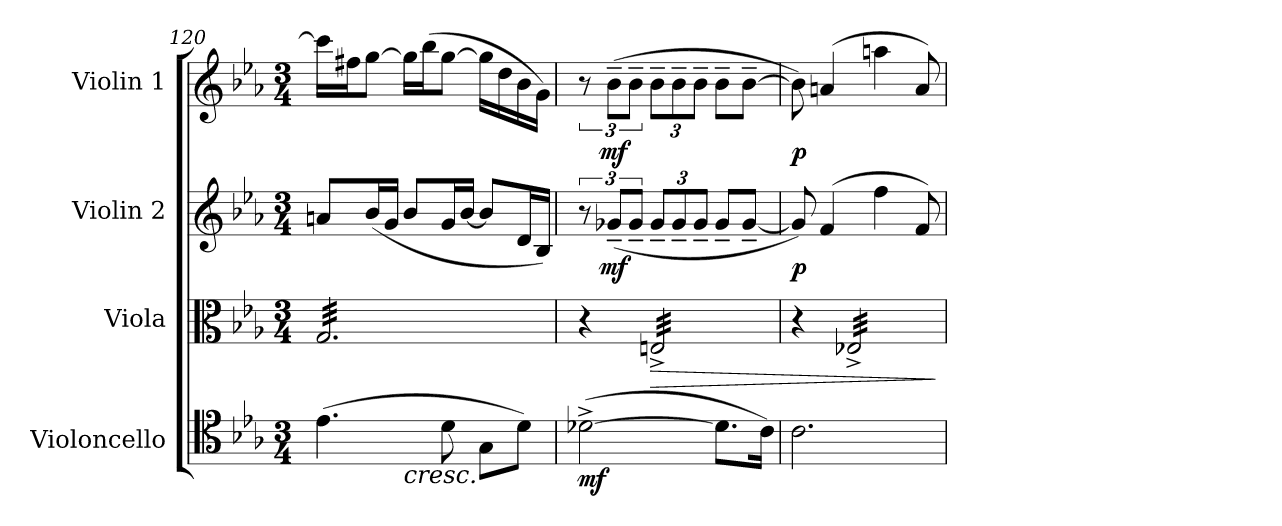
**kern	**dynam	**kern	**dynam	**kern	**dynam	**kern	**dynam
*part4	*part4	*part3	*part3	*part2	*part2	*part1	*part1
*staff4	*staff4	*staff3	*staff3	*staff2	*staff2	*staff1	*staff1
*I"Violoncello	*	*I"Viola	*	*I"Violin 2	*	*I"Violin 1	*
*I'Vc	*	*I'Vla	*	*I'Vln	*	*I'Vln	*
*clefC4	*	*clefC3	*	*clefG2	*	*clefG2	*
*k[b-e-a-]	*	*k[b-e-a-]	*	*k[b-e-a-]	*	*k[b-e-a-]	*
*M3/4	*	*M3/4	*	*M3/4	*	*M3/4	*
=120	=120	=120	=120	=120	=120	=120	=120
*^	*	*	*	*	*	*	*
*	*	*	*tremolo	*	*	*	*	*
(4.e-\	4ryy	.	32G/LLL	.	8an/L	.	16ccc\LL]	.
.	.	.	32G/	.	.	.	.	.
.	.	.	32G/	.	.	.	16ff#X\J	.
.	.	.	32G/	.	.	.	.	.
.	.	.	32G/	.	(16b-/L	.	[8gg\J	.
.	.	.	32G/	.	.	.	.	.
.	.	.	32G/	.	16g/JJ	.	.	.
.	.	.	32G/	.	.	.	.	.
!	!	!LO:HP:b	!	!	!	!	!	!
.	4ryy	<	32G/	.	8b-/L	.	16gg\LL]	.
.	.	.	32G/	.	.	.	.	.
.	.	.	32G/	.	.	.	(16bb-\J	.
.	.	.	32G/	.	.	.	.	.
8d\	.	.	32G/	.	16g/L	.	[8gg\J	.
.	.	.	32G/	.	.	.	.	.
.	.	.	32G/	.	[16b-/JJ	.	.	.
.	.	.	32G/	.	.	.	.	.
8G\L	4ryy	.	32G/	.	8b-/L]	.	16gg\LL]	.
.	.	.	32G/	.	.	.	.	.
.	.	.	32G/	.	.	.	16dd\	.
.	.	.	32G/	.	.	.	.	.
8d\J)	.	.	32G/	.	16d/L	.	16b-\	.
.	.	.	32G/	.	.	.	.	.
.	.	.	32G/	.	16B-/JJ)	.	16g\JJ)	.
.	.	.	32G/JJJ	.	.	.	.	.
*v	*v	*	*	*	*	*	*	*
=121	=121	=121	=121	=121	=121	=121	=121
!	!LO:DY:b	!	!	!	!	!	!
([2d-X^\	mf	4r	.	12r	.	12r	.
!	!	!	!	!	!LO:DY:b	!	!LO:DY:b
.	.	.	.	(12g-X~/L	mf	(12b-~\L	mf
.	.	.	.	12g-~/J	.	12b-~\J	.
!	!	!	!LO:HP:b	!	!	!	!
*	*	*	*	*Xbrackettup	*	*Xbrackettup	*
.	.	32En^/LLL	>	12g-~/L	.	12b-~\L	.
.	.	32En^/	.	.	.	.	.
.	.	32En^/	.	.	.	.	.
.	.	.	.	12g-~/	.	12b-~\	.
.	.	32En^/	.	.	.	.	.
.	.	32En^/	.	.	.	.	.
.	.	32En^/	.	.	.	.	.
.	.	.	.	12g-~/J	.	12b-~\J	.
.	.	32En^/	.	.	.	.	.
.	.	32En^/	.	.	.	.	.
8.d-\L]	.	32En^/	.	8g-~/L	.	8b-~\L	.
.	.	32En^/	.	.	.	.	.
.	.	32En^/	.	.	.	.	.
.	.	32En^/	.	.	.	.	.
.	.	32En^/	.	[8g-~/J	.	[8b-~\J	.
.	.	32En^/	.	.	.	.	.
16c\Jk)	[	32En^/	.	.	.	.	.
.	.	32En^/JJJ	.	.	.	.	.
!!LO:LB:g=z
=122	=122	=122	=122	=122	=122	=122	=122
!	!	!	!	!	!LO:DY:b	!	!LO:DY:b
2.c\	.	4r	.	8g-/])	p	8b-\])	p
.	.	.	.	(4f/	.	(4an/	.
.	.	32E-X^>/LLL	.	.	.	.	.
.	.	32E-X^>/	.	.	.	.	.
.	.	32E-X^>/	.	.	.	.	.
.	.	32E-X^>/	.	.	.	.	.
.	.	32E-X^>/	.	4ff\	.	4aan\	.
.	.	32E-X^>/	.	.	.	.	.
.	.	32E-X^>/	.	.	.	.	.
.	.	32E-X^>/	.	.	.	.	.
.	.	32E-X^>/	.	.	.	.	.
.	.	32E-X^>/	.	.	.	.	.
.	.	32E-X^>/	.	.	.	.	.
.	.	32E-X^>/	.	.	.	.	.
.	.	32E-X^>/	.	8f/)	.	8a/)	.
.	.	32E-X^>/	.	.	.	.	.
.	.	32E-X^>/	.	.	.	.	.
.	.	32E-X^>/JJJ	.	.	.	.	.
*	*	*Xtremolo	*	*	*	*	*
.	.	.	]	.	.	.	.
=	=	=	=	=	=	=	=
*-	*-	*-	*-	*-	*-	*-	*-
